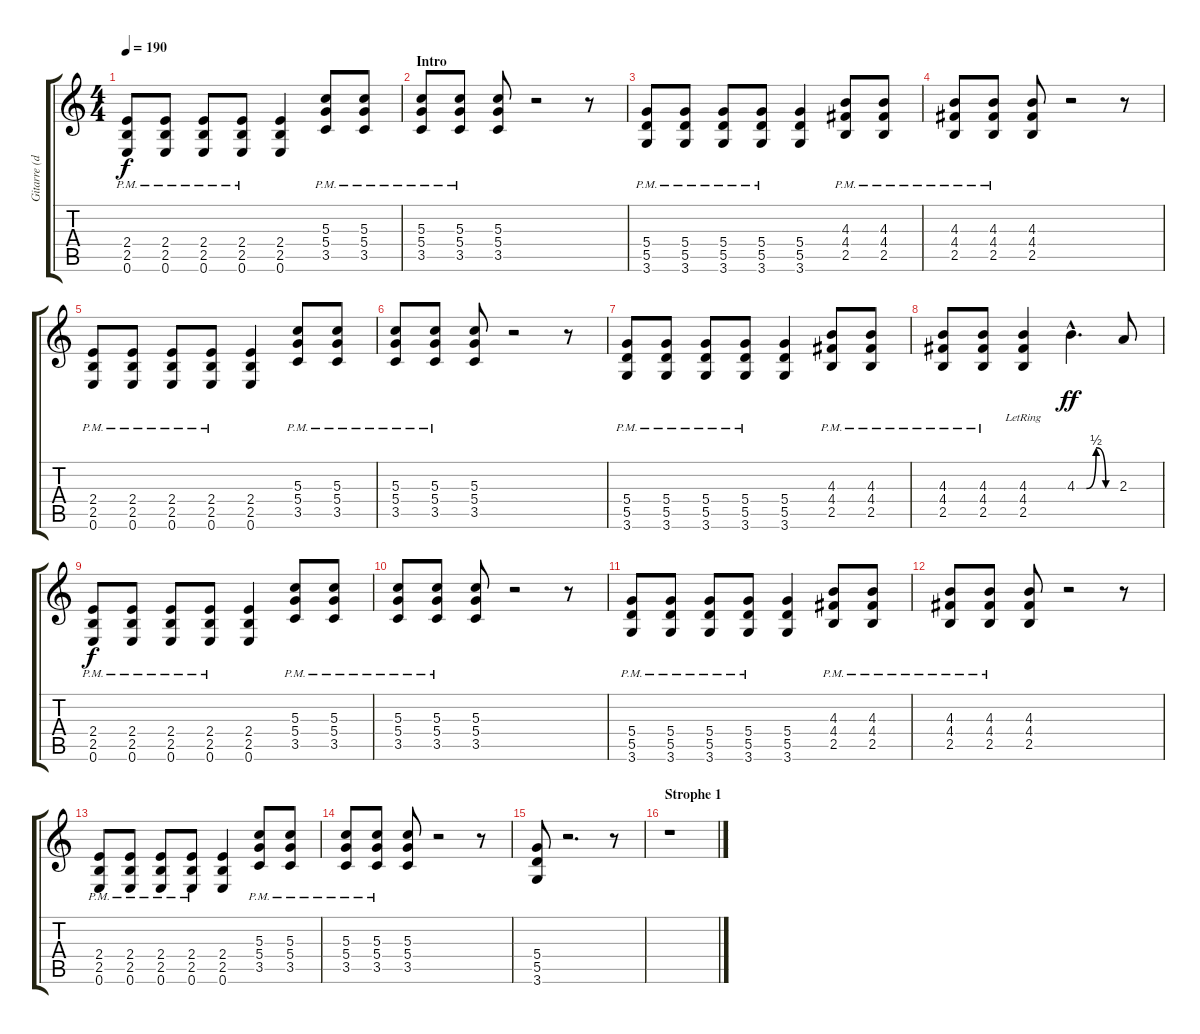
\track ("Gitarre (dist.)" "Gitarre (d") {instrument distortionguitar}
\staff {score tabs}
\tuning (E4 B3 G3 D3 A2 E2) {hide}
\ts (4 4)
\tempo 190
\clef g2
\ks c
(2.4{pm} 2.5 0.6{pm}).8{dy f instrument distortionguitar} (2.4{pm} 2.5 0.6{pm}).8 (2.4{pm} 2.5 0.6{pm}).8 (2.4{pm} 2.5 0.6{pm}).8 (2.4 2.5 0.6).4 (5.3{pm} 5.4 3.5{pm}).8 (5.3{pm} 5.4 3.5{pm}).8 |
\section ("" "Intro")
(5.3{pm} 5.4 3.5{pm}).8 (5.3{pm} 5.4 3.5{pm}).8 (5.3 5.4 3.5).8 r.2 r.8 |
(5.4{pm} 5.5 3.6{pm}).8 (5.4{pm} 5.5 3.6{pm}).8 (5.4{pm} 5.5 3.6{pm}).8 (5.4{pm} 5.5 3.6{pm}).8 (5.4 5.5 3.6).4 (4.3{pm} 4.4 2.5{pm}).8 (4.3{pm} 4.4 2.5{pm}).8 |
(4.3{pm} 4.4 2.5{pm}).8 (4.3{pm} 4.4 2.5{pm}).8 (4.3 4.4 2.5).8 r.2 r.8 |
(2.4{pm} 2.5 0.6{pm}).8 (2.4{pm} 2.5 0.6{pm}).8 (2.4{pm} 2.5 0.6{pm}).8 (2.4{pm} 2.5 0.6{pm}).8 (2.4 2.5 0.6).4 (5.3{pm} 5.4 3.5{pm}).8 (5.3{pm} 5.4 3.5{pm}).8 |
(5.3{pm} 5.4 3.5{pm}).8 (5.3{pm} 5.4 3.5{pm}).8 (5.3 5.4 3.5).8 r.2 r.8 |
(5.4{pm} 5.5 3.6{pm}).8 (5.4{pm} 5.5 3.6{pm}).8 (5.4{pm} 5.5 3.6{pm}).8 (5.4{pm} 5.5 3.6{pm}).8 (5.4 5.5 3.6).4 (4.3{pm} 4.4 2.5{pm}).8 (4.3{pm} 4.4 2.5{pm}).8 |
(4.3{pm} 4.4 2.5{pm}).8 (4.3{pm} 4.4 2.5{pm}).8 (4.3 4.4{lr} 2.5{lr}).4 4.3{be (custom 0 0 15 0 30 2 45 0 60 0) hac}.4{d dy ff} 2.3.8 |
(2.4{pm} 2.5 0.6{pm}).8{dy f} (2.4{pm} 2.5 0.6{pm}).8 (2.4{pm} 2.5 0.6{pm}).8 (2.4{pm} 2.5 0.6{pm}).8 (2.4 2.5 0.6).4 (5.3{pm} 5.4 3.5{pm}).8 (5.3{pm} 5.4 3.5{pm}).8 |
(5.3{pm} 5.4 3.5{pm}).8 (5.3{pm} 5.4 3.5{pm}).8 (5.3 5.4 3.5).8 r.2 r.8 |
(5.4{pm} 5.5 3.6{pm}).8 (5.4{pm} 5.5 3.6{pm}).8 (5.4{pm} 5.5 3.6{pm}).8 (5.4{pm} 5.5 3.6{pm}).8 (5.4 5.5 3.6).4 (4.3{pm} 4.4 2.5{pm}).8 (4.3{pm} 4.4 2.5{pm}).8 |
(4.3{pm} 4.4 2.5{pm}).8 (4.3{pm} 4.4 2.5{pm}).8 (4.3 4.4 2.5).8 r.2 r.8 |
(2.4{pm} 2.5 0.6{pm}).8 (2.4{pm} 2.5 0.6{pm}).8 (2.4{pm} 2.5 0.6{pm}).8 (2.4{pm} 2.5 0.6{pm}).8 (2.4 2.5 0.6).4 (5.3{pm} 5.4 3.5{pm}).8 (5.3{pm} 5.4 3.5{pm}).8 |
(5.3{pm} 5.4 3.5{pm}).8 (5.3{pm} 5.4 3.5{pm}).8 (5.3 5.4 3.5).8 r.2 r.8 |
(5.4 5.5 3.6).8 r.2{d} r.8 |
\section ("" "Strophe 1")
r.1
